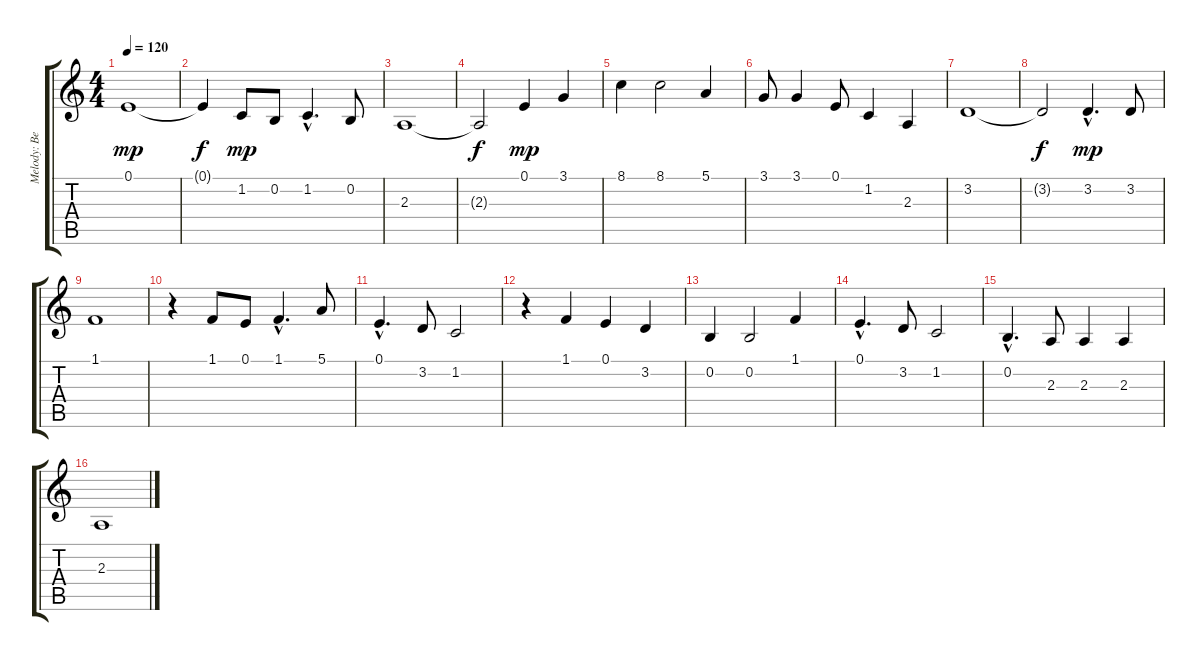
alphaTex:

\track ("Melody: Bell        " "Melody: Be") {instrument pad1newage}
\staff {score tabs}
\tuning (E4 B3 G3 D3 A2 E2) {hide}
\ts (4 4)
\tempo 120
\clef g2
\ks c
0.1.1{dy mp} |
0.1{t}.4{dy f} 1.2.8{dy mp} 0.2.8 1.2{hac}.4{d} 0.2.8 |
2.3.1 |
2.3{t}.2{dy f} 0.1.4{dy mp} 3.1.4 |
8.1.4 8.1.2 5.1.4 |
3.1.8 3.1.4 0.1.8 1.2.4 2.3.4 |
3.2.1 |
3.2{t}.2{dy f} 3.2{hac}.4{d dy mp} 3.2.8 |
1.1.1 |
r.4 1.1.8 0.1.8 1.1{hac}.4{d} 5.1.8 |
0.1{hac}.4{d} 3.2.8 1.2.2 |
r.4 1.1.4 0.1.4 3.2.4 |
0.2.4 0.2.2 1.1.4 |
0.1{hac}.4{d} 3.2.8 1.2.2 |
0.2{hac}.4{d} 2.3.8 2.3.4 2.3.4 |
2.3.1
